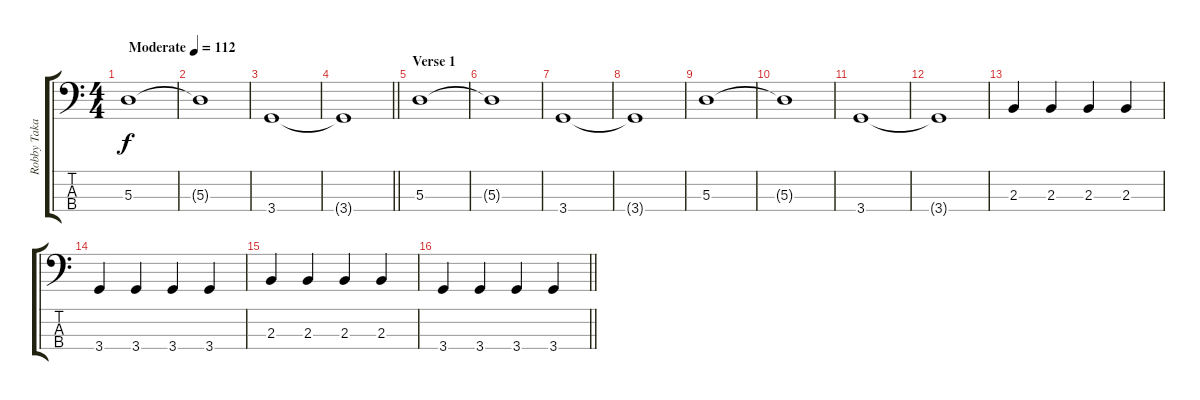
\track ("Robby Takac - Bass" "Robby Taka") {instrument electricbasspick}
\staff {score tabs}
\tuning (G2 D2 A1 E1) {hide}
\ts (4 4)
\tempo (112 "Moderate")
\clef f4
\ks c
5.3.1{dy f instrument electricbasspick} |
5.3{t}.1 |
3.4.1 |
\barLineRight lightlight
3.4{t}.1 |
\section ("" "Verse 1")
5.3.1 |
5.3{t}.1 |
3.4.1 |
3.4{t}.1 |
5.3.1 |
5.3{t}.1 |
3.4.1 |
3.4{t}.1 |
2.3.4 2.3.4 2.3.4 2.3.4 |
3.4.4 3.4.4 3.4.4 3.4.4 |
2.3.4 2.3.4 2.3.4 2.3.4 |
\barLineRight lightlight
3.4.4 3.4.4 3.4.4 3.4.4
